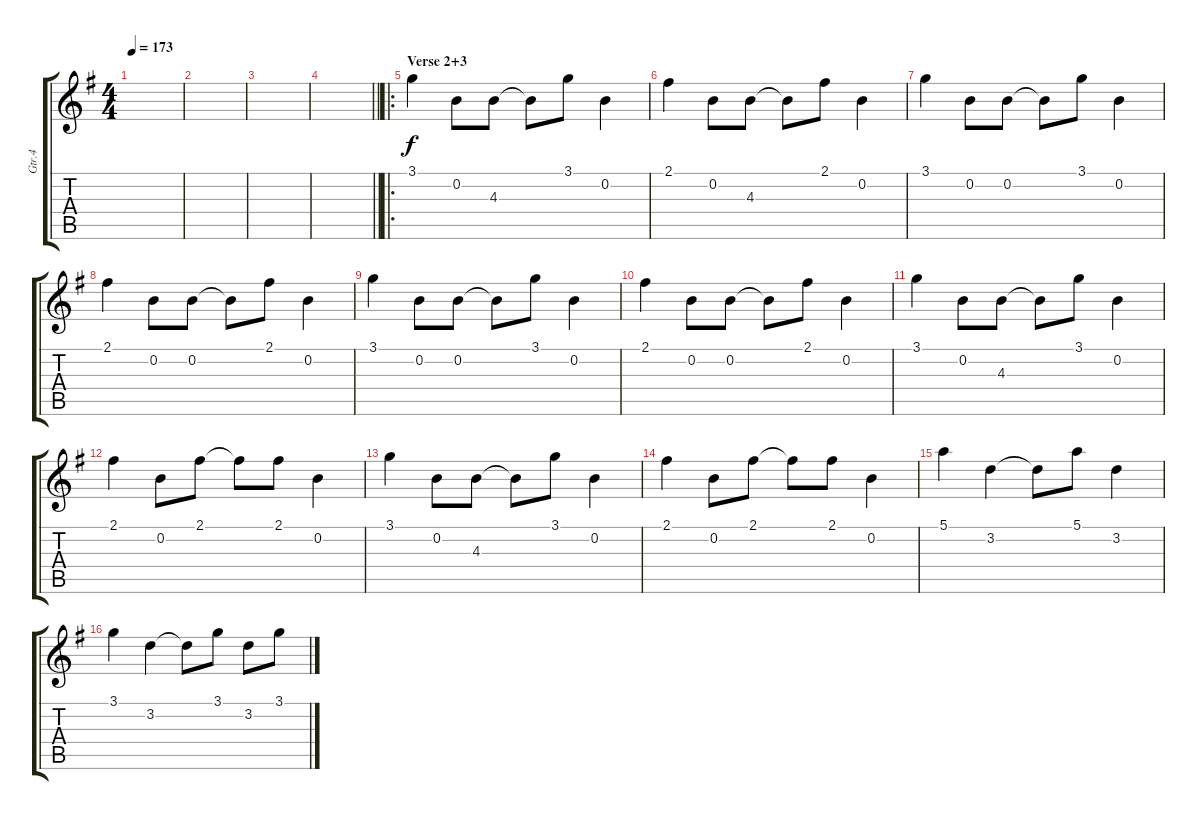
\track ("Gtr.4" "Gtr.4") {instrument electricguitarclean}
\staff {score tabs}
\tuning (E4 B3 G3 D3 A2 E2) {hide}
\ts (4 4)
\tempo 173
\clef g2
\ks g
|
|
|
\barLineRight lightlight
|
\ro
\section ("" "Verse 2+3")
3.1.4 0.2.8 4.3.8 4.3{t}.8 3.1.8 0.2.4 |
2.1.4 0.2.8 4.3.8 4.3{t}.8 2.1.8 0.2.4 |
3.1.4 0.2.8 0.2.8 0.2{t}.8 3.1.8 0.2.4 |
2.1.4 0.2.8 0.2.8 0.2{t}.8 2.1.8 0.2.4 |
3.1.4 0.2.8 0.2.8 0.2{t}.8 3.1.8 0.2.4 |
2.1.4 0.2.8 0.2.8 0.2{t}.8 2.1.8 0.2.4 |
3.1.4 0.2.8 4.3.8 4.3{t}.8 3.1.8 0.2.4 |
2.1.4 0.2.8 2.1.8 2.1{t}.8 2.1.8 0.2.4 |
3.1.4 0.2.8 4.3.8 4.3{t}.8 3.1.8 0.2.4 |
2.1.4 0.2.8 2.1.8 2.1{t}.8 2.1.8 0.2.4 |
5.1.4 3.2.4 3.2{t}.8 5.1.8 3.2.4 |
3.1.4 3.2.4 3.2{t}.8 3.1.8 3.2.8 3.1.8
